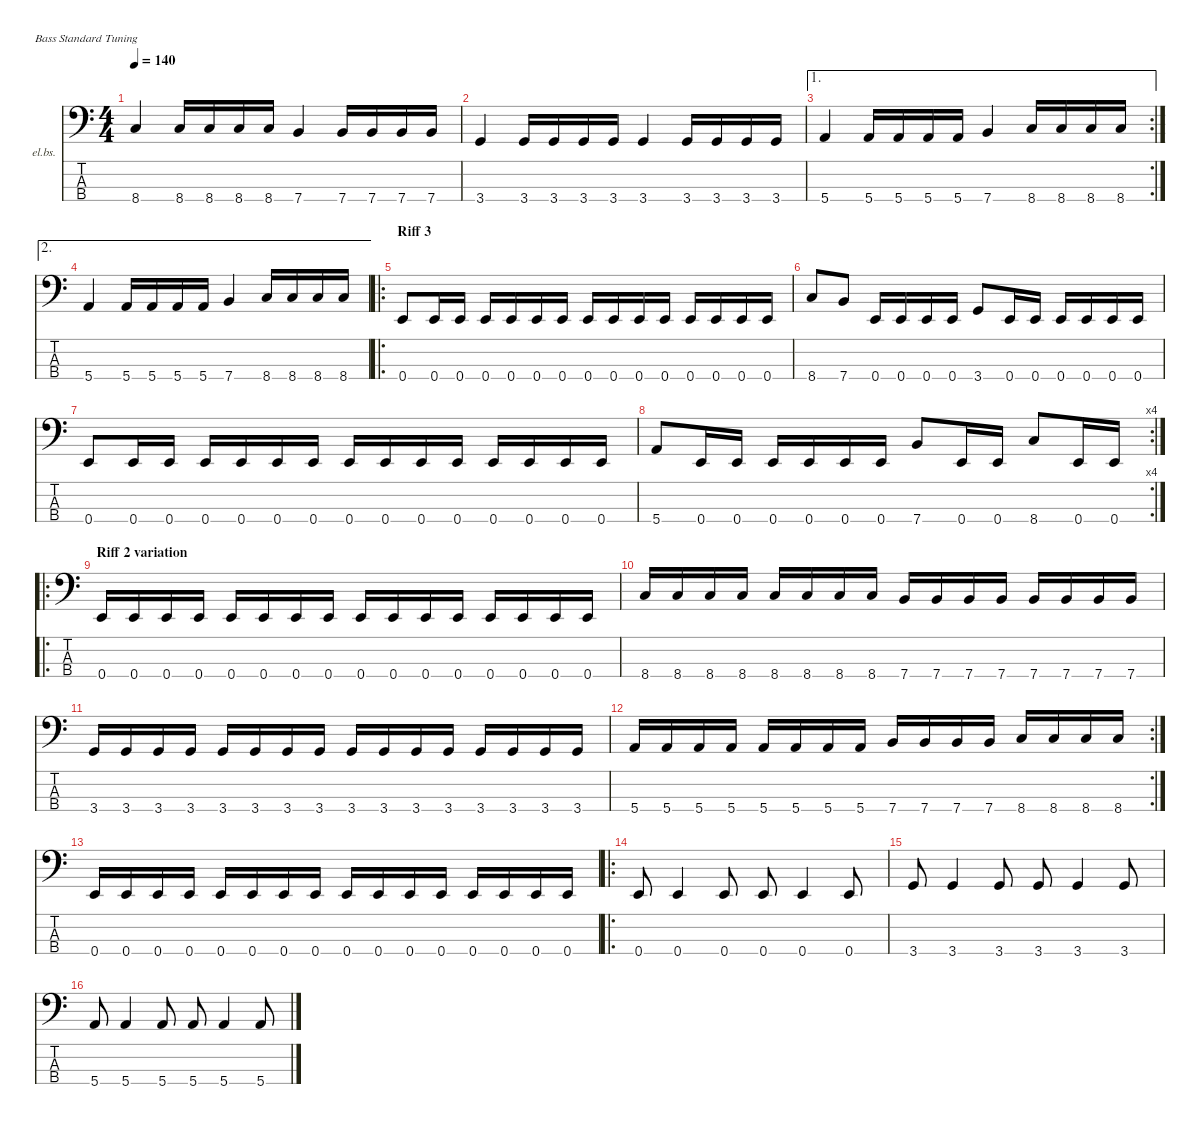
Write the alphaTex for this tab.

\defaultSystemsLayout 4
\hideDynamics
\bracketExtendMode nobrackets
\firstSystemTrackNameOrientation horizontal
\otherSystemsTrackNameOrientation horizontal
\track ("Bass" "el.bs.") {instrument electricbassfinger}
\staff {score tabs}
\tuning (G2 D2 A1 E1)
\ts (4 4)
\tempo 140
\clef f4
\ks c
8.4.4{dy mf} 8.4.16 8.4.16 8.4.16 8.4.16 7.4.4 7.4.16 7.4.16 7.4.16 7.4.16 |
3.4.4 3.4.16 3.4.16 3.4.16 3.4.16 3.4.4 3.4.16 3.4.16 3.4.16 3.4.16 |
\ae 1
\rc 2
5.4.4 5.4.16 5.4.16 5.4.16 5.4.16 7.4.4 8.4.16 8.4.16 8.4.16 8.4.16 |
\ae 2
5.4.4 5.4.16 5.4.16 5.4.16 5.4.16 7.4.4 8.4.16 8.4.16 8.4.16 8.4.16 |
\ro
\section ("" "Riff 3")
0.4.8{dy f} 0.4.16 0.4.16 0.4.16 0.4.16 0.4.16 0.4.16 0.4.16 0.4.16 0.4.16 0.4.16 0.4.16 0.4.16 0.4.16 0.4.16 |
8.4.8 7.4.8 0.4.16 0.4.16 0.4.16 0.4.16 3.4.8 0.4.16 0.4.16 0.4.16 0.4.16 0.4.16 0.4.16 |
0.4.8 0.4.16 0.4.16 0.4.16 0.4.16 0.4.16 0.4.16 0.4.16 0.4.16 0.4.16 0.4.16 0.4.16 0.4.16 0.4.16 0.4.16 |
\rc 4
5.4.8 0.4.16 0.4.16 0.4.16 0.4.16 0.4.16 0.4.16 7.4.8 0.4.16 0.4.16 8.4.8 0.4.16 0.4.16 |
\ro
\section ("" "Riff 2 variation")
0.4.16{dy mf} 0.4.16 0.4.16 0.4.16 0.4.16 0.4.16 0.4.16 0.4.16 0.4.16 0.4.16 0.4.16 0.4.16 0.4.16 0.4.16 0.4.16 0.4.16 |
8.4.16 8.4.16 8.4.16 8.4.16 8.4.16 8.4.16 8.4.16 8.4.16 7.4.16 7.4.16 7.4.16 7.4.16 7.4.16 7.4.16 7.4.16 7.4.16 |
3.4.16 3.4.16 3.4.16 3.4.16 3.4.16 3.4.16 3.4.16 3.4.16 3.4.16 3.4.16 3.4.16 3.4.16 3.4.16 3.4.16 3.4.16 3.4.16 |
\rc 2
5.4.16 5.4.16 5.4.16 5.4.16 5.4.16 5.4.16 5.4.16 5.4.16 7.4.16 7.4.16 7.4.16 7.4.16 8.4.16 8.4.16 8.4.16 8.4.16 |
0.4.16 0.4.16 0.4.16 0.4.16 0.4.16 0.4.16 0.4.16 0.4.16 0.4.16 0.4.16 0.4.16 0.4.16 0.4.16 0.4.16 0.4.16 0.4.16 |
\ro
0.4.8{dy f} 0.4.4 0.4.8 0.4.8 0.4.4 0.4.8 |
3.4.8 3.4.4 3.4.8 3.4.8 3.4.4 3.4.8 |
5.4.8 5.4.4 5.4.8 5.4.8 5.4.4 5.4.8
